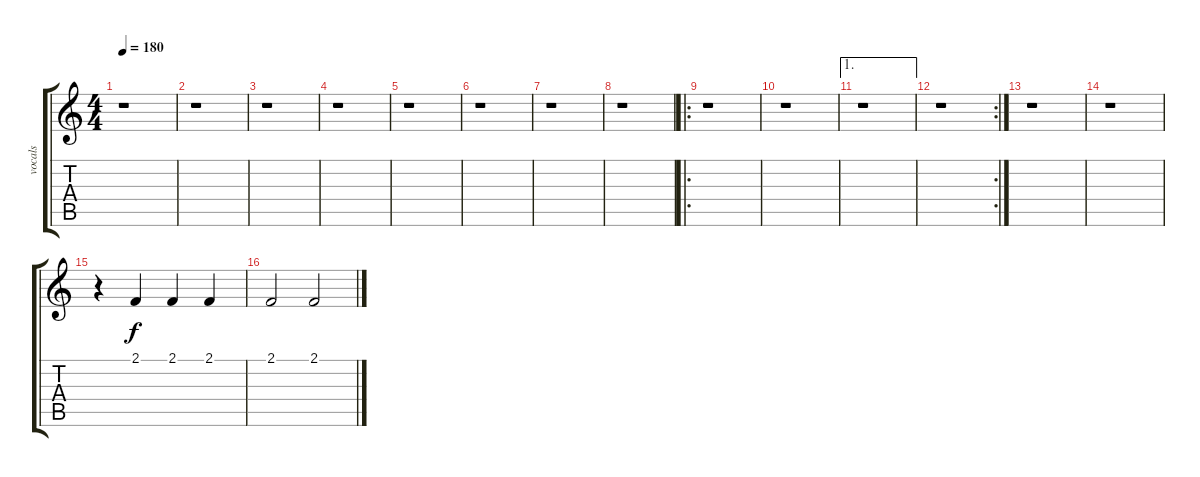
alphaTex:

\track ("vocals" "vocals") {instrument pad4choir}
\staff {score tabs}
\tuning (Eb4 Bb3 Gb3 Db3 Ab2 Eb2) {hide}
\ts (4 4)
\tempo 180
\clef g2
\ks c
r.1{dy f} |
r.1 |
r.1 |
r.1 |
r.1 |
r.1 |
r.1 |
r.1 |
\ro
r.1 |
r.1 |
\ae 1
r.1 |
\rc 2
r.1 |
r.1 |
r.1 |
r.4 2.1.4 2.1.4 2.1.4 |
2.1.2 2.1.2
